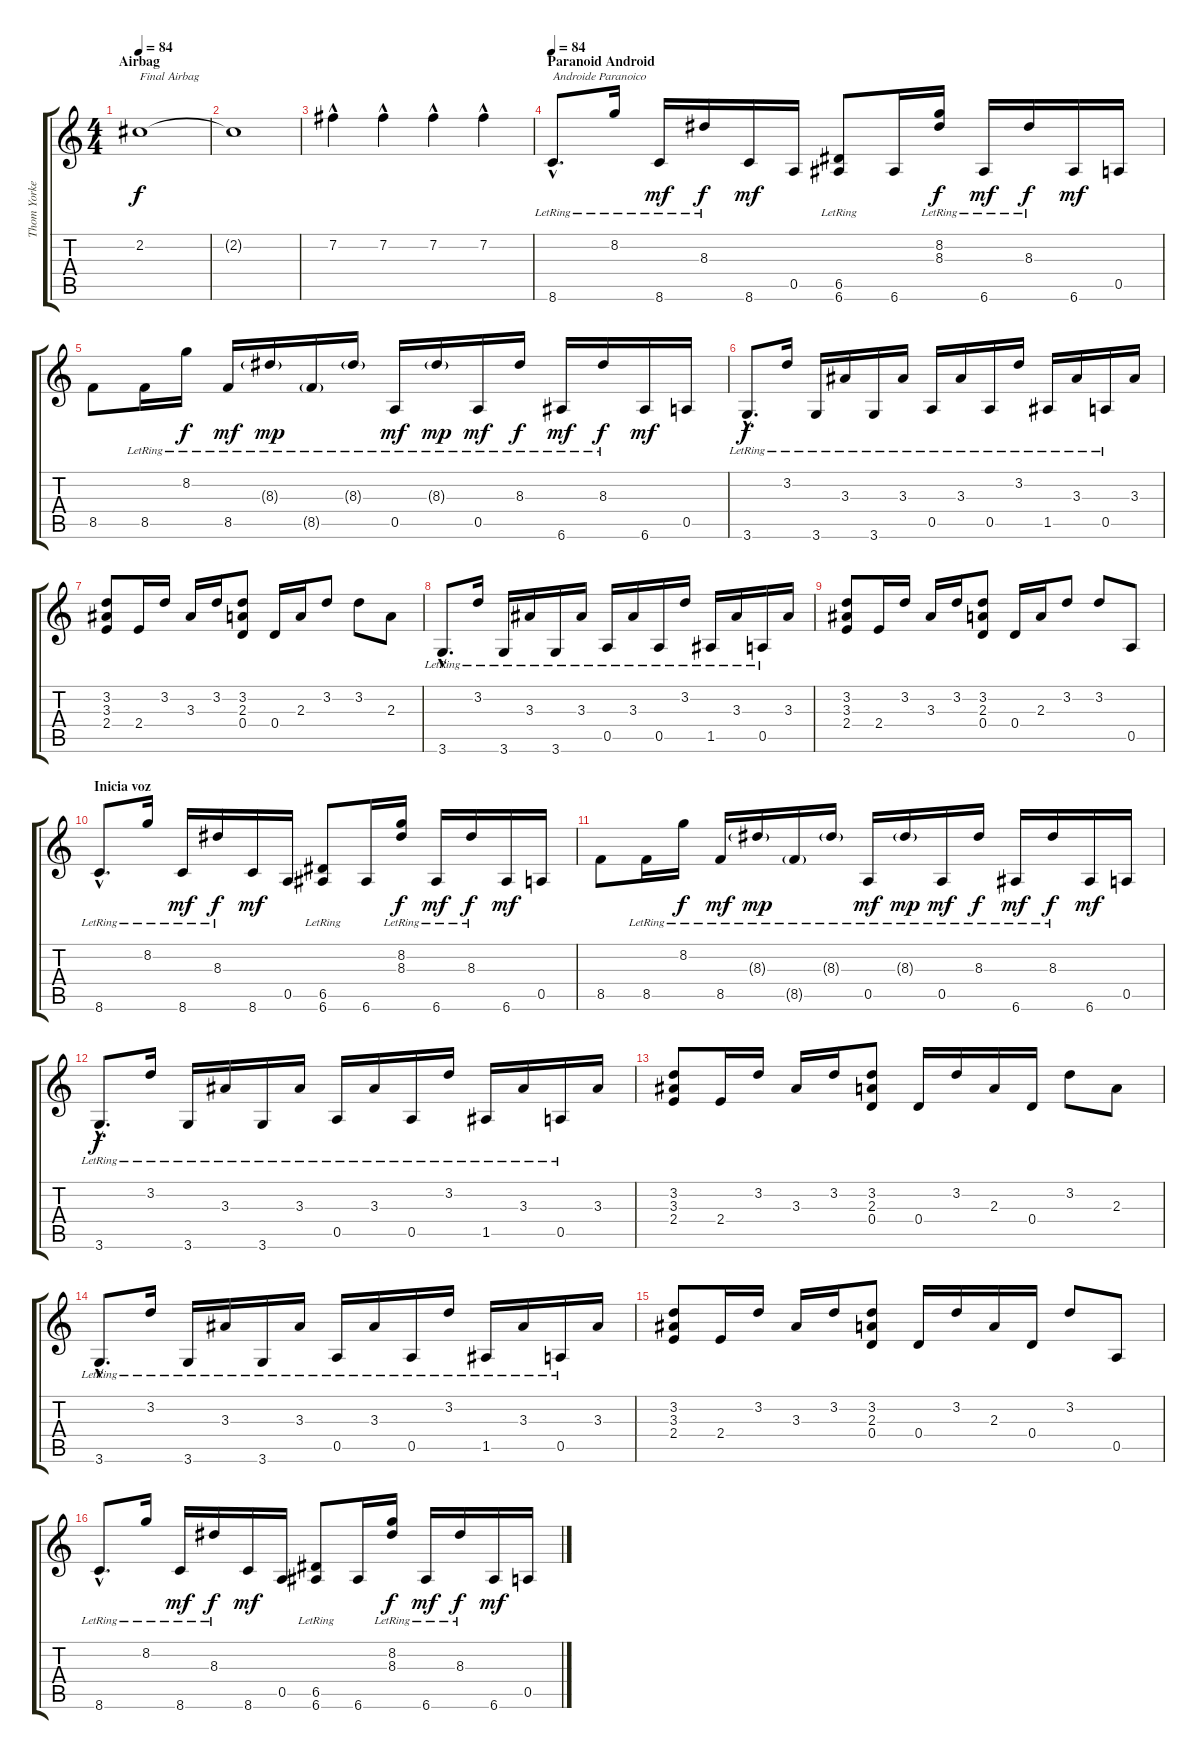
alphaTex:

\track ("Thom Yorke" "Thom Yorke") {instrument acousticguitarsteel}
\staff {score tabs}
\tuning (E4 B3 G3 D3 A2 E2) {hide}
\ts (4 4)
\section ("" "Airbag")
\tempo 84
\clef g2
\ks c
2.2.1{txt "Final Airbag" dy f instrument acousticguitarsteel} |
2.2{t}.1{volume 16 instrument ocarina} |
7.2{hac}.4 7.2{hac}.4 7.2{hac}.4 7.2{hac}.4 |
\section ("" "Paranoid Android")
\tempo 84
8.6{hac lr}.8{d txt "Androide Paranoico" volume 11 instrument acousticguitarsteel} 8.2{lr}.16 8.6{lr}.16{dy mf} 8.3{lr}.16{dy f} 8.6.16{dy mf} 0.5.16 (6.5{lr} 6.6).8 6.6.16 (8.2{lr} 8.3{lr}).16{dy f} 6.6{lr}.16{dy mf} 8.3{lr}.16{dy f} 6.6.16{dy mf} 0.5.16 |
8.5.8 8.5{lr}.16 8.2{lr}.16{dy f} 8.5{lr}.16{dy mf} 8.3{g lr}.16{dy mp} 8.5{g lr}.16 8.3{g lr}.16 0.5{lr}.16{dy mf} 8.3{g lr}.16{dy mp} 0.5{lr}.16{dy mf} 8.3{lr}.16{dy f} 6.6{lr}.16{dy mf} 8.3{lr}.16{dy f} 6.6.16{dy mf} 0.5.16 |
3.6{hac lr}.8{d dy f} 3.2{lr}.16 3.6{lr}.16 3.3{lr}.16 3.6{lr}.16 3.3{lr}.16 0.5{lr}.16 3.3{lr}.16 0.5{lr}.16 3.2{lr}.16 1.5{lr}.16 3.3{lr}.16 0.5{lr}.16 3.3.16 |
(3.2 3.3 2.4).8 2.4.16 3.2.16 3.3.16 3.2.16 (3.2 2.3 0.4).8 0.4.16 2.3.16 3.2.8 3.2.8 2.3.8 |
3.6{hac lr}.8{d} 3.2{lr}.16 3.6{lr}.16 3.3{lr}.16 3.6{lr}.16 3.3{lr}.16 0.5{lr}.16 3.3{lr}.16 0.5{lr}.16 3.2{lr}.16 1.5{lr}.16 3.3{lr}.16 0.5{lr}.16 3.3.16 |
(3.2 3.3 2.4).8 2.4.16 3.2.16 3.3.16 3.2.16 (3.2 2.3 0.4).8 0.4.16 2.3.16 3.2.8 3.2.8 0.5.8 |
\section ("" "Inicia voz")
8.6{hac lr}.8{d} 8.2{lr}.16 8.6{lr}.16{dy mf} 8.3{lr}.16{dy f} 8.6.16{dy mf} 0.5.16 (6.5{lr} 6.6).8 6.6.16 (8.2{lr} 8.3{lr}).16{dy f} 6.6{lr}.16{dy mf} 8.3{lr}.16{dy f} 6.6.16{dy mf} 0.5.16 |
8.5.8 8.5{lr}.16 8.2{lr}.16{dy f} 8.5{lr}.16{dy mf} 8.3{g lr}.16{dy mp} 8.5{g lr}.16 8.3{g lr}.16 0.5{lr}.16{dy mf} 8.3{g lr}.16{dy mp} 0.5{lr}.16{dy mf} 8.3{lr}.16{dy f} 6.6{lr}.16{dy mf} 8.3{lr}.16{dy f} 6.6.16{dy mf} 0.5.16 |
3.6{hac lr}.8{d dy f} 3.2{lr}.16 3.6{lr}.16 3.3{lr}.16 3.6{lr}.16 3.3{lr}.16 0.5{lr}.16 3.3{lr}.16 0.5{lr}.16 3.2{lr}.16 1.5{lr}.16 3.3{lr}.16 0.5{lr}.16 3.3.16 |
(3.2 3.3 2.4).8 2.4.16 3.2.16 3.3.16 3.2.16 (3.2 2.3 0.4).8 0.4.16 3.2.16 2.3.16 0.4.16 3.2.8 2.3.8 |
3.6{hac lr}.8{d} 3.2{lr}.16 3.6{lr}.16 3.3{lr}.16 3.6{lr}.16 3.3{lr}.16 0.5{lr}.16 3.3{lr}.16 0.5{lr}.16 3.2{lr}.16 1.5{lr}.16 3.3{lr}.16 0.5{lr}.16 3.3.16 |
(3.2 3.3 2.4).8 2.4.16 3.2.16 3.3.16 3.2.16 (3.2 2.3 0.4).8 0.4.16 3.2.16 2.3.16 0.4.16 3.2.8 0.5.8 |
8.6{hac lr}.8{d} 8.2{lr}.16 8.6{lr}.16{dy mf} 8.3{lr}.16{dy f} 8.6.16{dy mf} 0.5.16 (6.5{lr} 6.6).8 6.6.16 (8.2{lr} 8.3{lr}).16{dy f} 6.6{lr}.16{dy mf} 8.3{lr}.16{dy f} 6.6.16{dy mf} 0.5.16
